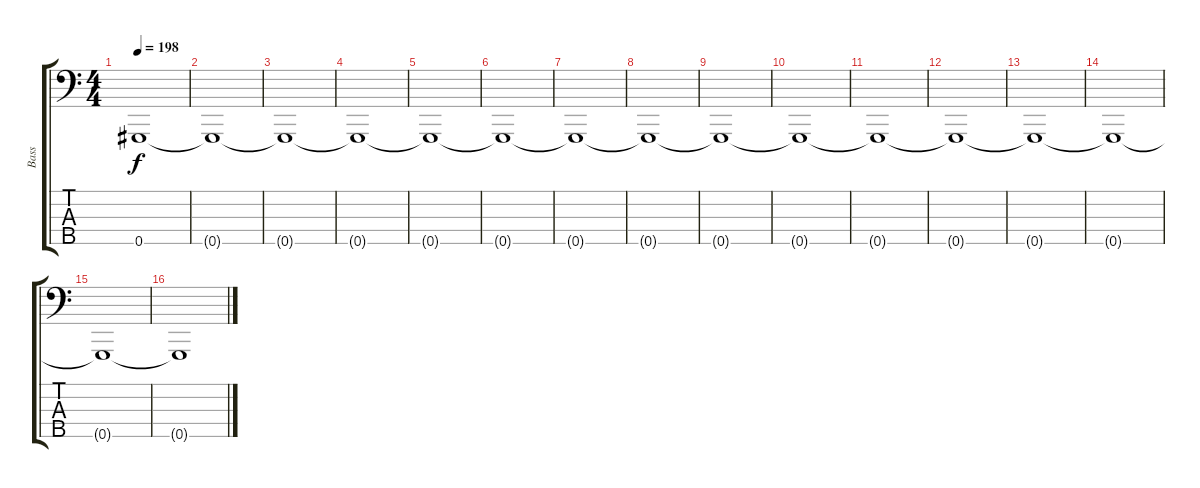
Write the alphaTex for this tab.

\track ("Bass" "Bass") {instrument electricbasspick}
\staff {score tabs}
\tuning (F2 Eb2 Bb1 F1 Ab0) {hide}
\ts (4 4)
\tempo 198
\clef f4
\ks c
0.5{t}.1{dy f} |
0.5{t}.1 |
0.5{t}.1 |
0.5{t}.1 |
0.5{t}.1 |
0.5{t}.1 |
0.5{t}.1 |
0.5{t}.1 |
0.5{t}.1 |
0.5{t}.1 |
0.5{t}.1 |
0.5{t}.1 |
0.5{t}.1 |
0.5{t}.1 |
0.5{t}.1 |
0.5{t}.1
